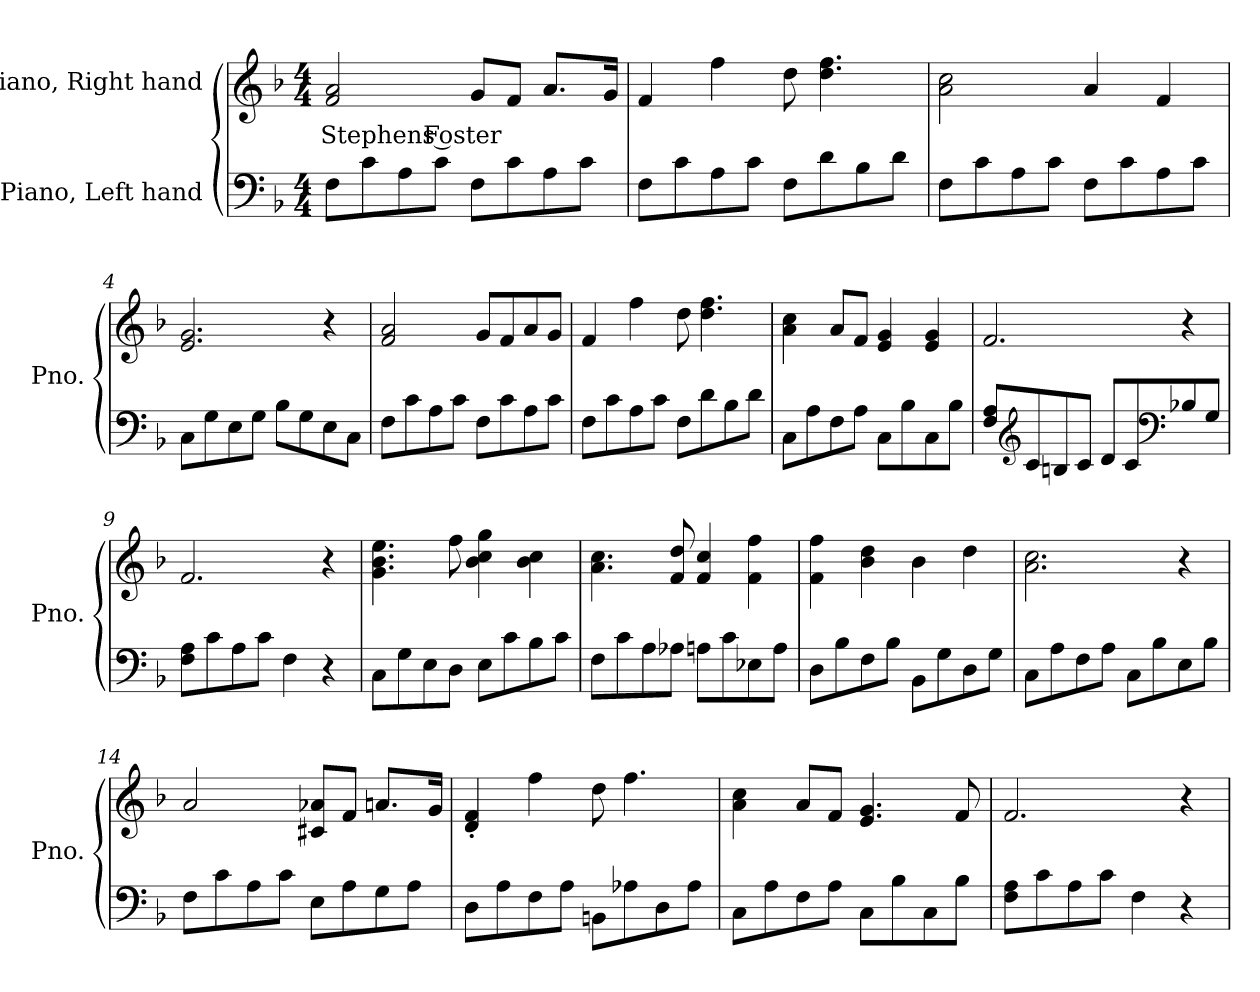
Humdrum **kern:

**kern	**kern	**text
*part2	*part1	*part1
*staff2	*staff1	*staff1
*I"Piano, Left hand	*I"Piano, Right hand	*
*I'Pno.	*I'Pno.	*
*clefF4	*clefG2	*
*k[b-]	*k[b-]	*
*M4/4	*M4/4	*
*MM120	*MM120	*
=1	=1	=1
!	!	!LO:LY:b
8F\L	2f/ 2a/	Stephens Foster
8c\	.	.
8A\	.	.
8c\J	.	.
8F\L	8g/L	.
8c\	8f/J	.
8A\	8.a/L	.
8c\J	.	.
.	16g/Jk	.
=2	=2	=2
8F\L	4f/	.
8c\	.	.
8A\	4ff\	.
8c\J	.	.
8F\L	8dd\	.
8d\	4.dd\ 4.ff\	.
8B-\	.	.
8d\J	.	.
=3	=3	=3
8F\L	2a\ 2cc\	.
8c\	.	.
8A\	.	.
8c\J	.	.
8F\L	4a/	.
8c\	.	.
8A\	4f/	.
8c\J	.	.
!!LO:LB:g=z
=4	=4	=4
8C\L	2.e/ 2.g/	.
8G\	.	.
8E\	.	.
8G\J	.	.
8B-\L	.	.
8G\	.	.
8E\	4r	.
8C\J	.	.
=5	=5	=5
8F\L	2f/ 2a/	.
8c\	.	.
8A\	.	.
8c\J	.	.
8F\L	8g/L	.
8c\	8f/	.
8A\	8a/	.
8c\J	8g/J	.
=6	=6	=6
8F\L	4f/	.
8c\	.	.
8A\	4ff\	.
8c\J	.	.
8F\L	8dd\	.
8d\	4.dd\ 4.ff\	.
8B-\	.	.
8d\J	.	.
=7	=7	=7
8C\L	4a\ 4cc\	.
8A\	.	.
8F\	8a/L	.
8A\J	8f/J	.
8C\L	4e/ 4g/	.
8B-\	.	.
8C\	4e/ 4g/	.
8B-\J	.	.
!!LO:LB:g=z
=8	=8	=8
8F/ 8A/L	2.f/	.
*clefG2	*	*
8c/	.	.
8Bn/	.	.
8c/J	.	.
8d/L	.	.
8c/	.	.
*clefF4	*	*
8B-X/	4r	.
8G/J	.	.
=9	=9	=9
8F\ 8A\L	2.f/	.
8c\	.	.
8A\	.	.
8c\J	.	.
4F\	.	.
4r	4r	.
=10	=10	=10
8C\L	4.g\ 4.b-\ 4.ee\	.
8G\	.	.
8E\	.	.
8D\J	8ff\	.
8E\L	4b-\ 4cc\ 4gg\	.
8c\	.	.
8B-\	4b-\ 4cc\	.
8c\J	.	.
=11	=11	=11
8F\L	4.a\ 4.cc\	.
8c\	.	.
8A\	.	.
8A-X\J	8f/ 8dd/	.
8An\L	4f/ 4cc/	.
8c\	.	.
8E-X\	4f\ 4ff\	.
8A\J	.	.
!!LO:LB:g=z
=12	=12	=12
8D\L	4f\ 4ff\	.
8B-\	.	.
8F\	4b-\ 4dd\	.
8B-\J	.	.
8BB-\L	4b-\	.
8G\	.	.
8D\	4dd\	.
8G\J	.	.
=13	=13	=13
8C\L	2.a\ 2.cc\	.
8A\	.	.
8F\	.	.
8A\J	.	.
8C\L	.	.
8B-\	.	.
8E\	4r	.
8B-\J	.	.
=14	=14	=14
8F\L	2a/	.
8c\	.	.
8A\	.	.
8c\J	.	.
8E\L	8c#X/ 8a-X/L	.
8A\	8f/J	.
8G\	8.an/L	.
8A\J	.	.
.	16g/Jk	.
=15	=15	=15
8D\L	4d/' 4f/'	.
8A\	.	.
8F\	4ff\	.
8A\J	.	.
8BBn\L	8dd\	.
8A-X\	4.ff\	.
8D\	.	.
8A-\J	.	.
!!LO:LB:g=z
=16	=16	=16
8C\L	4a\ 4cc\	.
8A\	.	.
8F\	8a/L	.
8A\J	8f/J	.
8C\L	4.e/ 4.g/	.
8B-\	.	.
8C\	.	.
8B-\J	8f/	.
=17	=17	=17
8F\ 8A\L	2.f/	.
8c\	.	.
8A\	.	.
8c\J	.	.
4F\	.	.
4r	4r	.
=	=	=
*-	*-	*-
